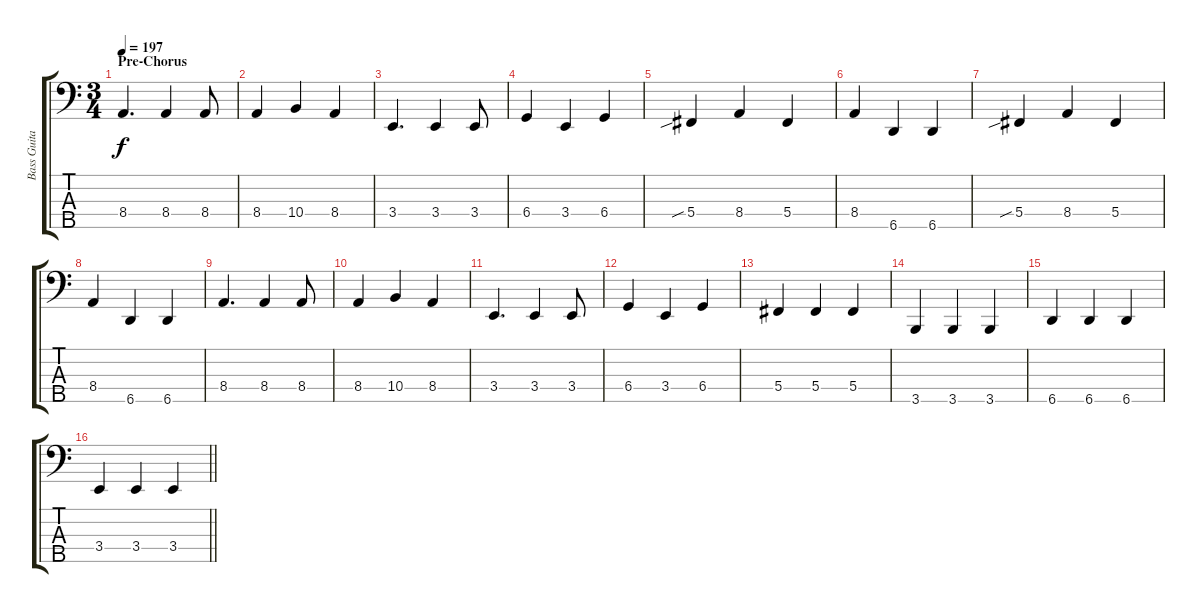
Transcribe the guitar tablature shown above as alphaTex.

\track ("Bass Guitar" "Bass Guita") {instrument electricbassfinger}
\staff {score tabs}
\tuning (Gb2 Db2 Ab1 Db1 Ab0) {hide}
\ts (3 4)
\section ("" "Pre-Chorus")
\tempo 197
\clef f4
\ks c
8.4.4{d dy f} 8.4.4 8.4.8 |
8.4.4 10.4.4 8.4.4 |
3.4.4{d} 3.4.4 3.4.8 |
6.4.4 3.4.4 6.4.4 |
5.4{sib}.4 8.4.4 5.4.4 |
8.4.4 6.5.4 6.5.4 |
5.4{sib}.4 8.4.4 5.4.4 |
8.4.4 6.5.4 6.5.4 |
8.4.4{d} 8.4.4 8.4.8 |
8.4.4 10.4.4 8.4.4 |
3.4.4{d} 3.4.4 3.4.8 |
6.4.4 3.4.4 6.4.4 |
5.4.4 5.4.4 5.4.4 |
3.5.4 3.5.4 3.5.4 |
6.5.4 6.5.4 6.5.4 |
\barLineRight lightlight
3.4.4 3.4.4 3.4.4
